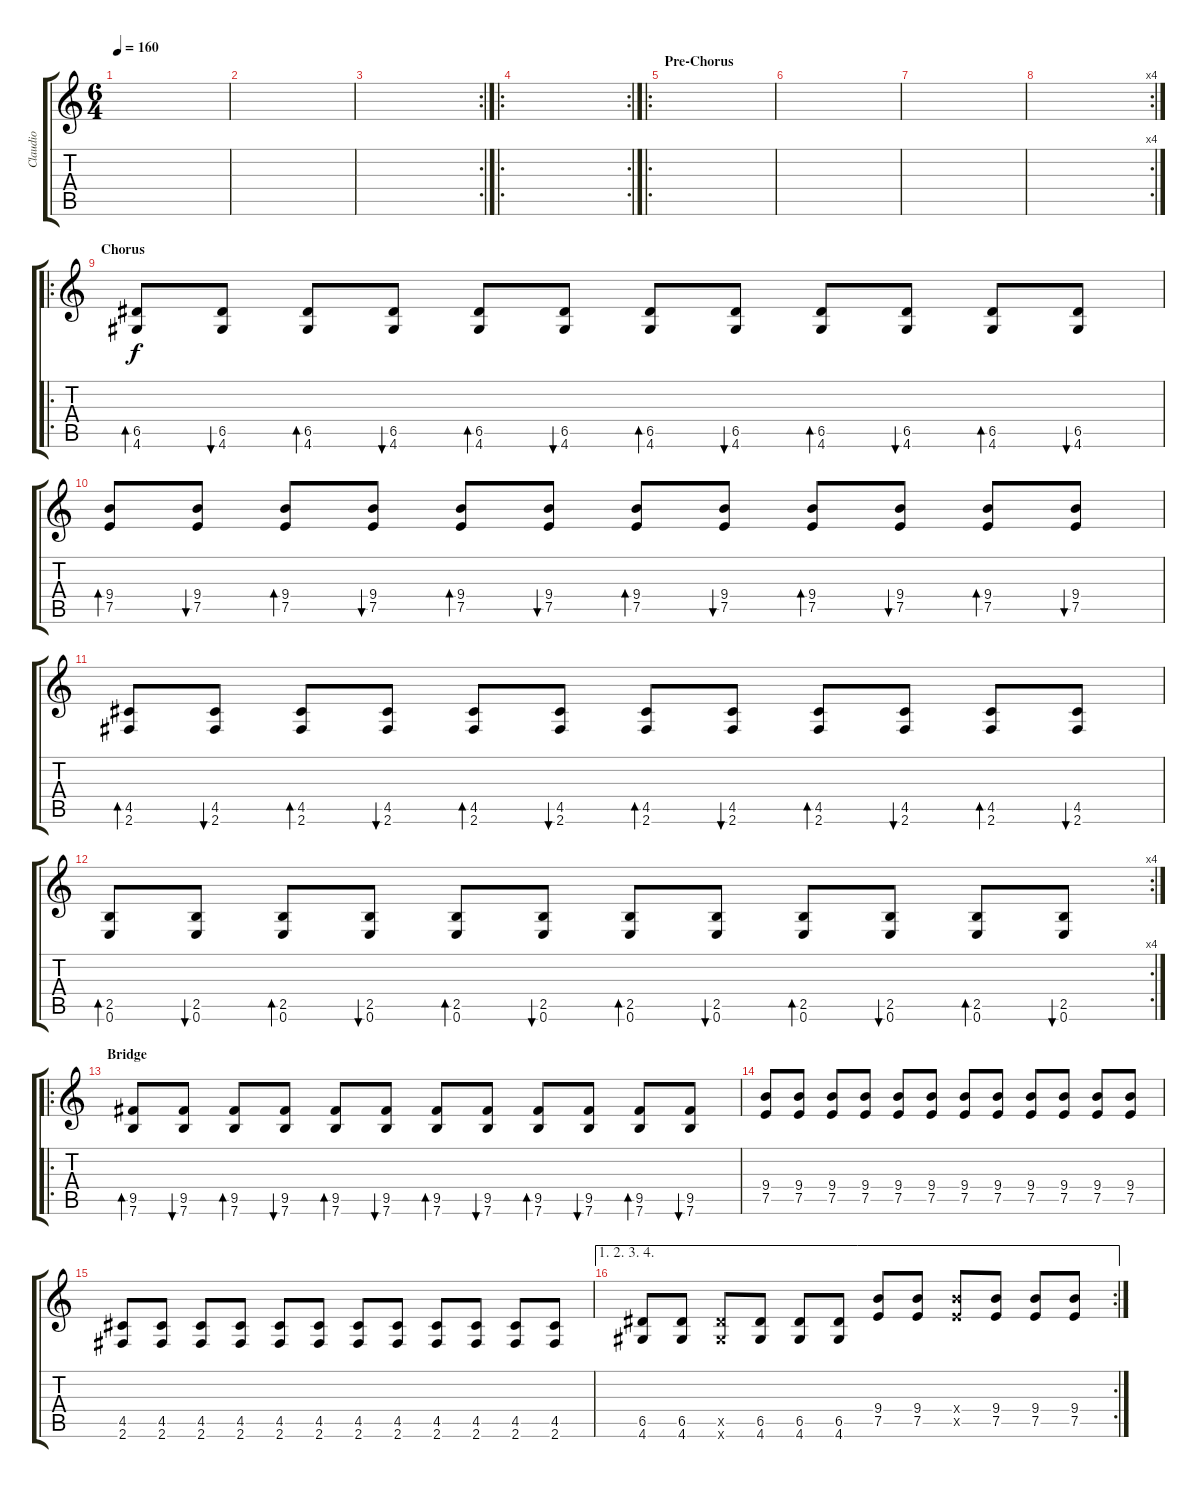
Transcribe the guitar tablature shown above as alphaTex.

\track ("Claudio" "Claudio") {instrument distortionguitar}
\staff {score tabs}
\tuning (E4 B3 G3 D3 A2 E2) {hide}
\ts (6 4)
\tempo 160
\clef g2
\ks c
|
|
\rc 2
|
\ro
\rc 2
|
\ro
\section ("" "Pre-Chorus")
|
|
|
\rc 4
|
\ro
\section ("" "Chorus")
(6.5 4.6).8{bd 60} (6.5 4.6).8{bu 60} (6.5 4.6).8{bd 60} (6.5 4.6).8{bu 60} (6.5 4.6).8{bd 60} (6.5 4.6).8{bu 60} (6.5 4.6).8{bd 60} (6.5 4.6).8{bu 60} (6.5 4.6).8{bd 60} (6.5 4.6).8{bu 60} (6.5 4.6).8{bd 60} (6.5 4.6).8{bu 60} |
(9.4 7.5).8{bd 60} (9.4 7.5).8{bu 60} (9.4 7.5).8{bd 60} (9.4 7.5).8{bu 60} (9.4 7.5).8{bd 60} (9.4 7.5).8{bu 60} (9.4 7.5).8{bd 60} (9.4 7.5).8{bu 60} (9.4 7.5).8{bd 60} (9.4 7.5).8{bu 60} (9.4 7.5).8{bd 60} (9.4 7.5).8{bu 60} |
(4.5 2.6).8{bd 60} (4.5 2.6).8{bu 60} (4.5 2.6).8{bd 60} (4.5 2.6).8{bu 60} (4.5 2.6).8{bd 60} (4.5 2.6).8{bu 60} (4.5 2.6).8{bd 60} (4.5 2.6).8{bu 60} (4.5 2.6).8{bd 60} (4.5 2.6).8{bu 60} (4.5 2.6).8{bd 60} (4.5 2.6).8{bu 60} |
\rc 4
(2.5 0.6).8{bd 60} (2.5 0.6).8{bu 60} (2.5 0.6).8{bd 60} (2.5 0.6).8{bu 60} (2.5 0.6).8{bd 60} (2.5 0.6).8{bu 60} (2.5 0.6).8{bd 60} (2.5 0.6).8{bu 60} (2.5 0.6).8{bd 60} (2.5 0.6).8{bu 60} (2.5 0.6).8{bd 60} (2.5 0.6).8{bu 60} |
\ro
\section ("" "Bridge")
(9.5 7.6).8{bd 60} (9.5 7.6).8{bu 60} (9.5 7.6).8{bd 60} (9.5 7.6).8{bu 60} (9.5 7.6).8{bd 60} (9.5 7.6).8{bu 60} (9.5 7.6).8{bd 60} (9.5 7.6).8{bu 60} (9.5 7.6).8{bd 60} (9.5 7.6).8{bu 60} (9.5 7.6).8{bd 60} (9.5 7.6).8{bu 60} |
(9.4 7.5).8 (9.4 7.5).8 (9.4 7.5).8 (9.4 7.5).8 (9.4 7.5).8 (9.4 7.5).8 (9.4 7.5).8 (9.4 7.5).8 (9.4 7.5).8 (9.4 7.5).8 (9.4 7.5).8 (9.4 7.5).8 |
(4.5 2.6).8 (4.5 2.6).8 (4.5 2.6).8 (4.5 2.6).8 (4.5 2.6).8 (4.5 2.6).8 (4.5 2.6).8 (4.5 2.6).8 (4.5 2.6).8 (4.5 2.6).8 (4.5 2.6).8 (4.5 2.6).8 |
\ae (1 2 3 4)
\rc 2
(6.5 4.6).8 (6.5 4.6).8 (6.5{x} 4.6{x}).8 (6.5 4.6).8 (6.5 4.6).8 (6.5 4.6).8 (9.4 7.5).8 (9.4 7.5).8 (9.4{x} 7.5{x}).8 (9.4 7.5).8 (9.4 7.5).8 (9.4 7.5).8
